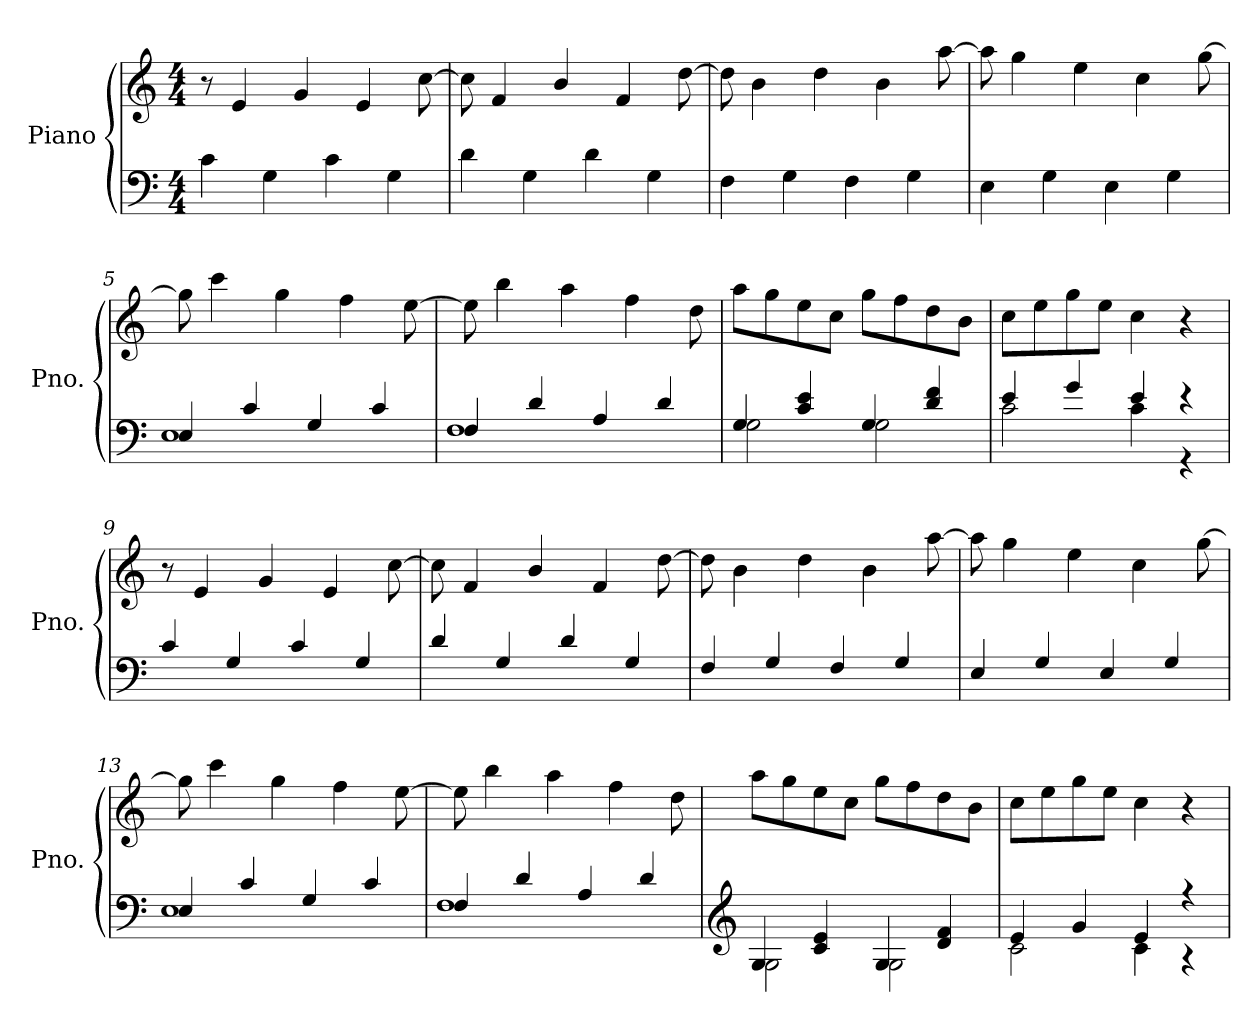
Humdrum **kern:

**kern	**kern
*part1	*part1
*staff2	*staff1
*I"Piano	*
*I'Pno.	*
*clefF4	*clefG2
*k[]	*k[]
*M4/4	*M4/4
=1	=1
4c\	8r
.	4e/
4G\	.
.	4g/
4c\	.
.	4e/
4G\	.
.	[8cc\
=2	=2
4d\	8cc\]
.	4f/
4G\	.
.	4b/
4d\	.
.	4f/
4G\	.
.	[8dd\
=3	=3
4F\	8dd\]
.	4b\
4G\	.
.	4dd\
4F\	.
.	4b\
4G\	.
.	[8aa\
=4	=4
4E\	8aa\]
.	4gg\
4G\	.
.	4ee\
4E\	.
.	4cc\
4G\	.
.	[8gg\
=5	=5
*^	*
4E/	1E	8gg\]
.	.	4ccc\
4c/	.	.
.	.	4gg\
4G/	.	.
.	.	4ff\
4c/	.	.
.	.	[8ee\
!!LO:LB:g=z
=6	=6	=6
4F/	1F	8ee\]
.	.	4bb\
4d/	.	.
.	.	4aa\
4A/	.	.
.	.	4ff\
4d/	.	.
.	.	8dd\
=7	=7	=7
4G/	2G\	8aa\L
.	.	8gg\
4c/ 4e/	.	8ee\
.	.	8cc\J
4G/	2G\	8gg\L
.	.	8ff\
4d/ 4f/	.	8dd\
.	.	8b\J
=8	=8	=8
4e/	2c\	8cc\L
.	.	8ee\
4g/	.	8gg\
.	.	8ee\J
4e/	4c\	4cc\
4r	4r	4r
*v	*v	*
=9	=9
4c/	8r
.	4e/
4G/	.
.	4g/
4c/	.
.	4e/
4G/	.
.	[8cc\
=10	=10
4d/	8cc\]
.	4f/
4G/	.
.	4b/
4d/	.
.	4f/
4G/	.
.	[8dd\
!!LO:LB:g=z
=11	=11
4F/	8dd\]
.	4b\
4G/	.
.	4dd\
4F/	.
.	4b\
4G/	.
.	[8aa\
=12	=12
4E/	8aa\]
.	4gg\
4G/	.
.	4ee\
4E/	.
.	4cc\
4G/	.
.	[8gg\
=13	=13
*^	*
4E/	1E	8gg\]
.	.	4ccc\
4c/	.	.
.	.	4gg\
4G/	.	.
.	.	4ff\
4c/	.	.
.	.	[8ee\
=14	=14	=14
4F/	1F	8ee\]
.	.	4bb\
4d/	.	.
.	.	4aa\
4A/	.	.
.	.	4ff\
4d/	.	.
.	.	8dd\
=15	=15	=15
*clefG2	*	*
4G/	2G\	8aa\L
.	.	8gg\
4c/ 4e/	.	8ee\
.	.	8cc\J
4G/	2G\	8gg\L
.	.	8ff\
4d/ 4f/	.	8dd\
.	.	8b\J
!!LO:LB:g=z
=16	=16	=16
4e/	2c\	8cc\L
.	.	8ee\
4g/	.	8gg\
.	.	8ee\J
4e/	4c\	4cc\
4r	4r	4r
*v	*v	*
=	=
*-	*-
